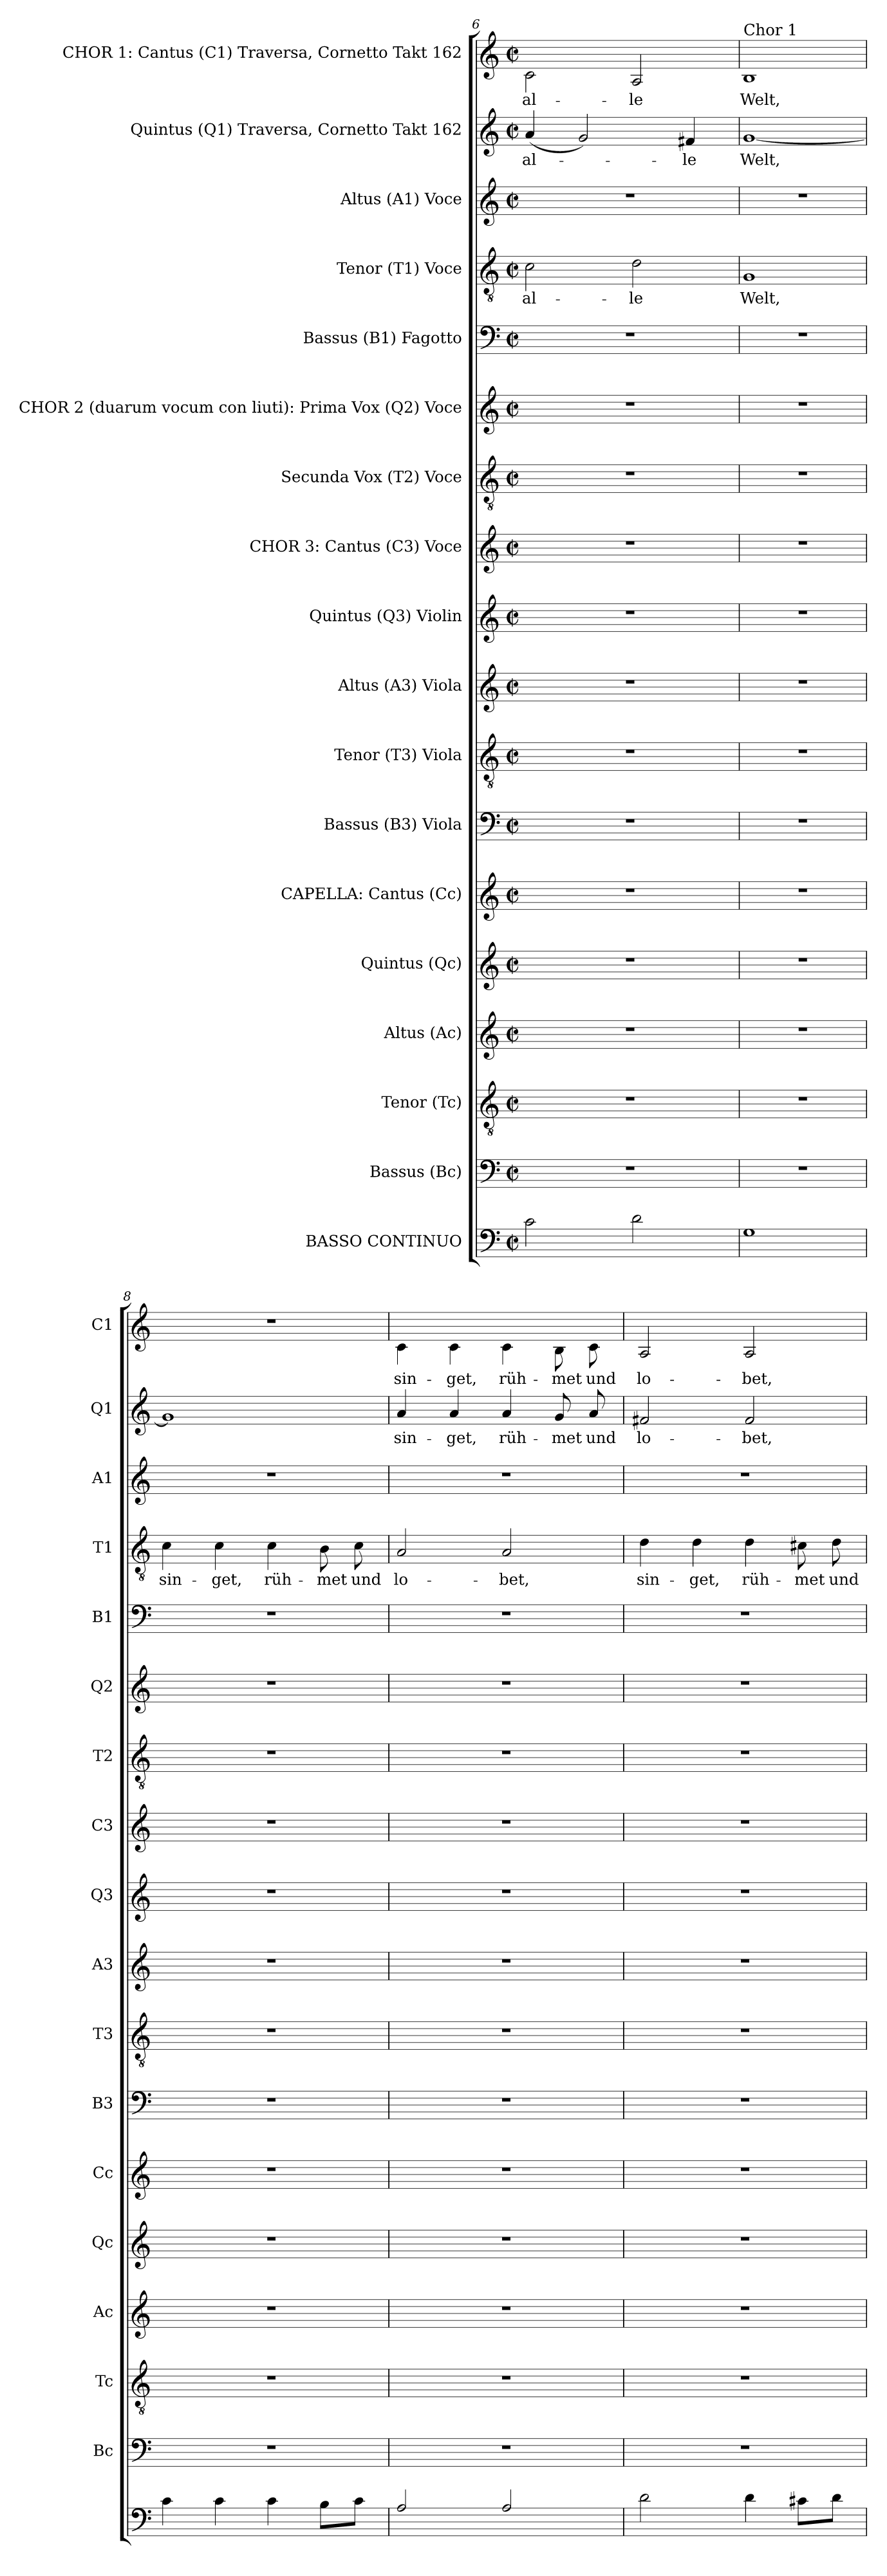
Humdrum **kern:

**kern	**kern	**kern	**kern	**kern	**kern	**kern	**kern	**kern	**kern	**kern	**kern	**kern	**kern	**kern	**text	**kern	**kern	**text	**kern	**text
*part18	*part17	*part16	*part15	*part14	*part13	*part12	*part11	*part10	*part9	*part8	*part7	*part6	*part5	*part4	*part4	*part3	*part2	*part2	*part1	*part1
*staff18	*staff17	*staff16	*staff15	*staff14	*staff13	*staff12	*staff11	*staff10	*staff9	*staff8	*staff7	*staff6	*staff5	*staff4	*staff4	*staff3	*staff2	*staff2	*staff1	*staff1
*I"BASSO CONTINUO	*I"Bassus (Bc)	*I"Tenor (Tc)	*I"Altus (Ac)	*I"Quintus (Qc)	*I"CAPELLA: Cantus (Cc)	*I"Bassus (B3) Viola	*I"Tenor (T3) Viola	*I"Altus (A3) Viola	*I"Quintus (Q3) Violin	*I"CHOR 3: Cantus (C3) Voce	*I"Secunda Vox (T2) Voce	*I"CHOR 2 (duarum vocum con liuti): Prima Vox  (Q2) Voce	*I"Bassus (B1) Fagotto	*I"Tenor (T1) Voce	*	*I"Altus (A1) Voce	*I"Quintus (Q1) Traversa, Cornetto Takt 162	*	*I"CHOR 1: Cantus (C1) Traversa, Cornetto Takt 162	*
*	*I'Bc	*I'Tc	*I'Ac	*I'Qc	*I'Cc	*I'B3	*I'T3	*I'A3	*I'Q3	*I'C3	*I'T2	*I'Q2	*I'B1	*I'T1	*	*I'A1	*I'Q1	*	*I'C1	*
*clefF4	*clefF4	*clefGv2	*clefG2	*clefG2	*clefG2	*clefF4	*clefGv2	*clefG2	*clefG2	*clefG2	*clefGv2	*clefG2	*clefF4	*clefGv2	*	*clefG2	*clefG2	*	*clefG2	*
*	*	*	*	*	*	*	*	*	*	*	*	*	*	*	*	*	*	*	*ITrd-7c-12	*
*k[]	*k[]	*k[]	*k[]	*k[]	*k[]	*k[]	*k[]	*k[]	*k[]	*k[]	*k[]	*k[]	*k[]	*k[]	*	*k[]	*k[]	*	*k[]	*
*M2/2	*M2/2	*M2/2	*M2/2	*M2/2	*M2/2	*M2/2	*M2/2	*M2/2	*M2/2	*M2/2	*M2/2	*M2/2	*M2/2	*M2/2	*	*M2/2	*M2/2	*	*M2/2	*
*met(c|)	*met(c|)	*met(c|)	*met(c|)	*met(c|)	*met(c|)	*met(c|)	*met(c|)	*met(c|)	*met(c|)	*met(c|)	*met(c|)	*met(c|)	*met(c|)	*met(c|)	*	*met(c|)	*met(c|)	*	*met(c|)	*
=6	=6	=6	=6	=6	=6	=6	=6	=6	=6	=6	=6	=6	=6	=6	=6	=6	=6	=6	=6	=6
2c\	1r	1r	1r	1r	1r	1r	1r	1r	1r	1r	1r	1r	1r	2c\	al-	1r	(4a/	al-	2cc\	al-
.	.	.	.	.	.	.	.	.	.	.	.	.	.	.	.	.	2g/)	.	.	.
2d\	.	.	.	.	.	.	.	.	.	.	.	.	.	2d\	le	.	.	.	2a/	le
.	.	.	.	.	.	.	.	.	.	.	.	.	.	.	.	.	4f#X/	-le	.	.
!!LO:PB:g=z
=7	=7	=7	=7	=7	=7	=7	=7	=7	=7	=7	=7	=7	=7	=7	=7	=7	=7	=7	=7	=7
!	!	!	!	!	!	!	!	!	!	!	!	!	!	!	!	!	!	!	!LO:TX:a:t=Chor 1	!
1G	1r	1r	1r	1r	1r	1r	1r	1r	1r	1r	1r	1r	1r	1G	Welt,	1r	[1g	Welt,	1b	Welt,
=8	=8	=8	=8	=8	=8	=8	=8	=8	=8	=8	=8	=8	=8	=8	=8	=8	=8	=8	=8	=8
4c\	1r	1r	1r	1r	1r	1r	1r	1r	1r	1r	1r	1r	1r	4c\	sin-	1r	1g]	.	1r	.
4c\	.	.	.	.	.	.	.	.	.	.	.	.	.	4c\	get,	.	.	.	.	.
4c\	.	.	.	.	.	.	.	.	.	.	.	.	.	4c\	rüh-	.	.	.	.	.
8B\L	.	.	.	.	.	.	.	.	.	.	.	.	.	8B\	met	.	.	.	.	.
8c\J	.	.	.	.	.	.	.	.	.	.	.	.	.	8c\	und	.	.	.	.	.
=9	=9	=9	=9	=9	=9	=9	=9	=9	=9	=9	=9	=9	=9	=9	=9	=9	=9	=9	=9	=9
2A/	1r	1r	1r	1r	1r	1r	1r	1r	1r	1r	1r	1r	1r	2A/	lo-	1r	4a/	sin-	4cc\	sin-
.	.	.	.	.	.	.	.	.	.	.	.	.	.	.	.	.	4a/	get,	4cc\	get,
2A/	.	.	.	.	.	.	.	.	.	.	.	.	.	2A/	bet,	.	4a/	rüh-	4cc\	rüh-
.	.	.	.	.	.	.	.	.	.	.	.	.	.	.	.	.	8g/	met	8b\	met
.	.	.	.	.	.	.	.	.	.	.	.	.	.	.	.	.	8a/	und	8cc\	und
=10	=10	=10	=10	=10	=10	=10	=10	=10	=10	=10	=10	=10	=10	=10	=10	=10	=10	=10	=10	=10
2d\	1r	1r	1r	1r	1r	1r	1r	1r	1r	1r	1r	1r	1r	4d\	sin-	1r	2f#X/	lo-	2a/	lo-
.	.	.	.	.	.	.	.	.	.	.	.	.	.	4d\	get,	.	.	.	.	.
4d\	.	.	.	.	.	.	.	.	.	.	.	.	.	4d\	rüh-	.	2f#/	bet,	2a/	bet,
8c#X\L	.	.	.	.	.	.	.	.	.	.	.	.	.	8c#X\	met	.	.	.	.	.
8d\J	.	.	.	.	.	.	.	.	.	.	.	.	.	8d\	und	.	.	.	.	.
=	=	=	=	=	=	=	=	=	=	=	=	=	=	=	=	=	=	=	=	=
*-	*-	*-	*-	*-	*-	*-	*-	*-	*-	*-	*-	*-	*-	*-	*-	*-	*-	*-	*-	*-
